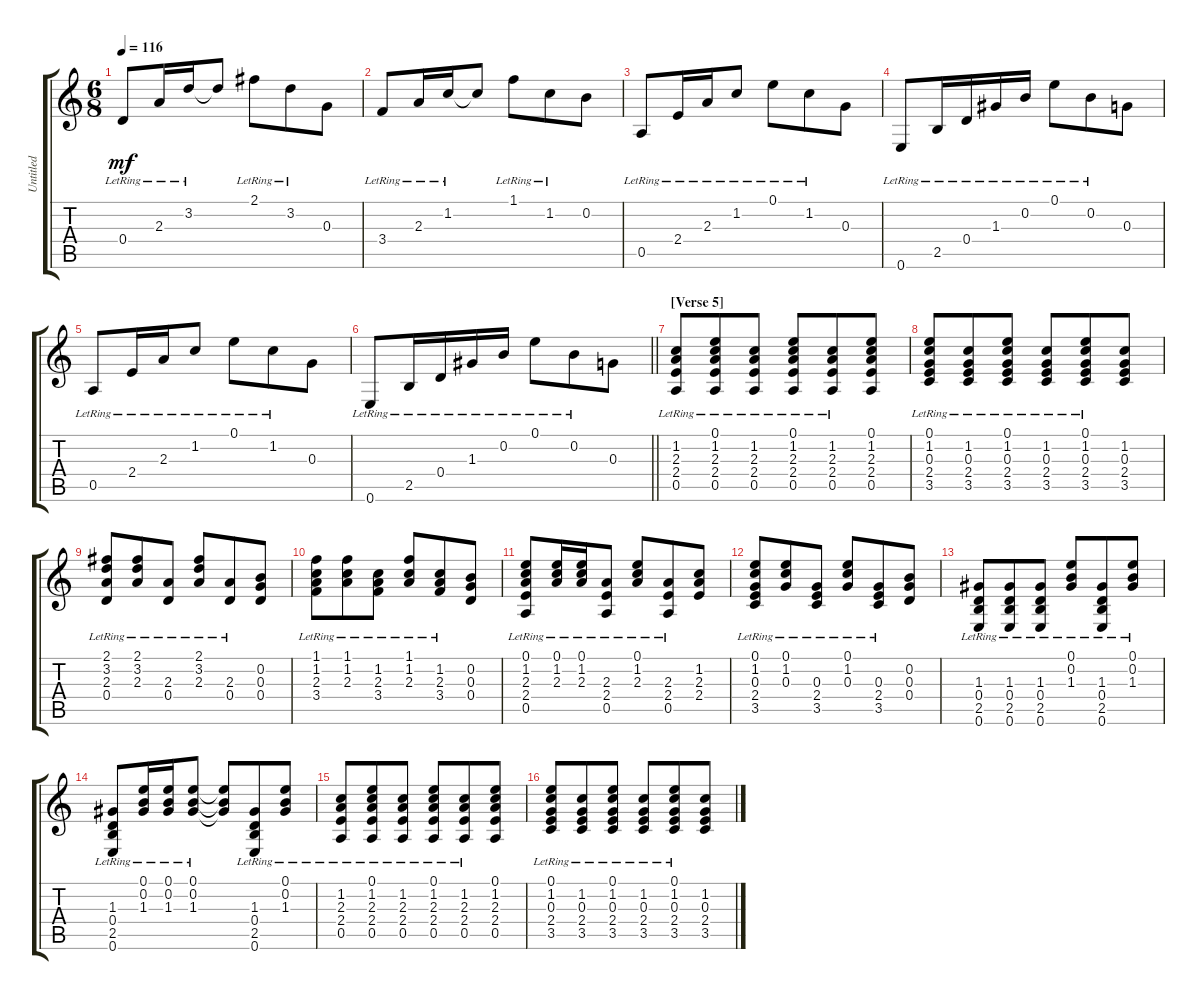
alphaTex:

\track ("Untitled" "Untitled") {instrument electricguitarclean}
\staff {score tabs}
\tuning (E4 B3 G3 D3 A2 E2) {hide}
\ts (6 8)
\tempo 116
\clef g2
\ks c
0.4{lr}.8{dy mf} 2.3{lr}.16 3.2{lr}.16 3.2{t}.8 2.1{lr}.8 3.2{lr}.8 0.3.8 |
3.4{lr}.8 2.3{lr}.16 1.2{lr}.16 1.2{t}.8 1.1{lr}.8 1.2{lr}.8 0.2.8 |
0.5{lr}.8 2.4{lr}.16 2.3{lr}.16 1.2{lr}.8 0.1{lr}.8 1.2{lr}.8 0.3.8 |
0.6{lr}.8 2.5{lr}.16 0.4{lr}.16 1.3{lr}.16 0.2{lr}.16 0.1{lr}.8 0.2{lr}.8 0.3.8 |
0.5{lr}.8 2.4{lr}.16 2.3{lr}.16 1.2{lr}.8 0.1{lr}.8 1.2{lr}.8 0.3.8 |
\barLineRight lightlight
0.6{lr}.8 2.5{lr}.16 0.4{lr}.16 1.3{lr}.16 0.2{lr}.16 0.1{lr}.8 0.2{lr}.8 0.3.8 |
\section ("" "[Verse 5]")
(1.2{lr} 2.3{lr} 2.4{lr} 0.5{lr}).8 (0.1{lr} 1.2{lr} 2.3{lr} 2.4{lr} 0.5{lr}).8 (1.2{lr} 2.3{lr} 2.4{lr} 0.5{lr}).8 (0.1{lr} 1.2{lr} 2.3{lr} 2.4{lr} 0.5{lr}).8 (1.2{lr} 2.3{lr} 2.4{lr} 0.5{lr}).8 (0.1 1.2 2.3 2.4 0.5).8 |
(0.1{lr} 1.2{lr} 0.3{lr} 2.4{lr} 3.5{lr}).8 (1.2{lr} 0.3{lr} 2.4{lr} 3.5{lr}).8 (0.1{lr} 1.2{lr} 0.3{lr} 2.4{lr} 3.5{lr}).8 (1.2{lr} 0.3{lr} 2.4{lr} 3.5{lr}).8 (0.1{lr} 1.2{lr} 0.3{lr} 2.4{lr} 3.5{lr}).8 (1.2 0.3 2.4 3.5).8 |
(2.1{lr} 3.2{lr} 2.3{lr} 0.4{lr}).8 (2.1{lr} 3.2{lr} 2.3{lr}).8 (2.3{lr} 0.4{lr}).8 (2.1{lr} 3.2{lr} 2.3{lr}).8 (2.3{lr} 0.4{lr}).8 (0.2 0.3 0.4).8 |
(1.1{lr} 1.2{lr} 2.3{lr} 3.4{lr}).8 (1.1{lr} 1.2{lr} 2.3{lr}).8 (1.2{lr} 2.3{lr} 3.4{lr}).8 (1.1{lr} 1.2{lr} 2.3{lr}).8 (1.2{lr} 2.3{lr} 3.4{lr}).8 (0.2 0.3 0.4).8 |
(0.1{lr} 1.2{lr} 2.3{lr} 2.4{lr} 0.5{lr}).8 (0.1{lr} 1.2{lr} 2.3{lr}).16 (0.1{lr} 1.2{lr} 2.3{lr}).16 (2.3{lr} 2.4{lr} 0.5{lr}).8 (0.1{lr} 1.2{lr} 2.3{lr}).8 (2.3{lr} 2.4{lr} 0.5{lr}).8 (1.2 2.3 2.4).8 |
(0.1{lr} 1.2{lr} 0.3{lr} 2.4{lr} 3.5{lr}).8 (0.1{lr} 1.2{lr} 0.3{lr}).8 (0.3{lr} 2.4{lr} 3.5{lr}).8 (0.1{lr} 1.2{lr} 0.3{lr}).8 (0.3{lr} 2.4{lr} 3.5{lr}).8 (0.2 0.3 0.4).8 |
(1.3{lr} 0.4{lr} 2.5{lr} 0.6{lr}).8 (1.3{lr} 0.4{lr} 2.5{lr} 0.6{lr}).8 (1.3{lr} 0.4{lr} 2.5{lr} 0.6{lr}).8 (0.1{lr} 0.2{lr} 1.3{lr}).8 (1.3{lr} 0.4{lr} 2.5{lr} 0.6{lr}).8 (0.1{lr} 0.2{lr} 1.3{lr}).8 |
(1.3{lr} 0.4{lr} 2.5{lr} 0.6{lr}).8 (0.1{lr} 0.2{lr} 1.3{lr}).16 (0.1{lr} 0.2{lr} 1.3{lr}).16 (0.1{lr} 0.2{lr} 1.3{lr}).8 (0.1{t} 0.2{t} 1.3{t}).8 (1.3{lr} 0.4{lr} 2.5{lr} 0.6{lr}).8 (0.1{lr} 0.2{lr} 1.3{lr}).8 |
(1.2{lr} 2.3{lr} 2.4{lr} 0.5{lr}).8 (0.1{lr} 1.2{lr} 2.3{lr} 2.4{lr} 0.5{lr}).8 (1.2{lr} 2.3{lr} 2.4{lr} 0.5{lr}).8 (0.1{lr} 1.2{lr} 2.3{lr} 2.4{lr} 0.5{lr}).8 (1.2{lr} 2.3{lr} 2.4{lr} 0.5{lr}).8 (0.1 1.2 2.3 2.4 0.5).8 |
(0.1{lr} 1.2{lr} 0.3{lr} 2.4{lr} 3.5{lr}).8 (1.2{lr} 0.3{lr} 2.4{lr} 3.5{lr}).8 (0.1{lr} 1.2{lr} 0.3{lr} 2.4{lr} 3.5{lr}).8 (1.2{lr} 0.3{lr} 2.4{lr} 3.5{lr}).8 (0.1{lr} 1.2{lr} 0.3{lr} 2.4{lr} 3.5{lr}).8 (1.2 0.3 2.4 3.5).8
